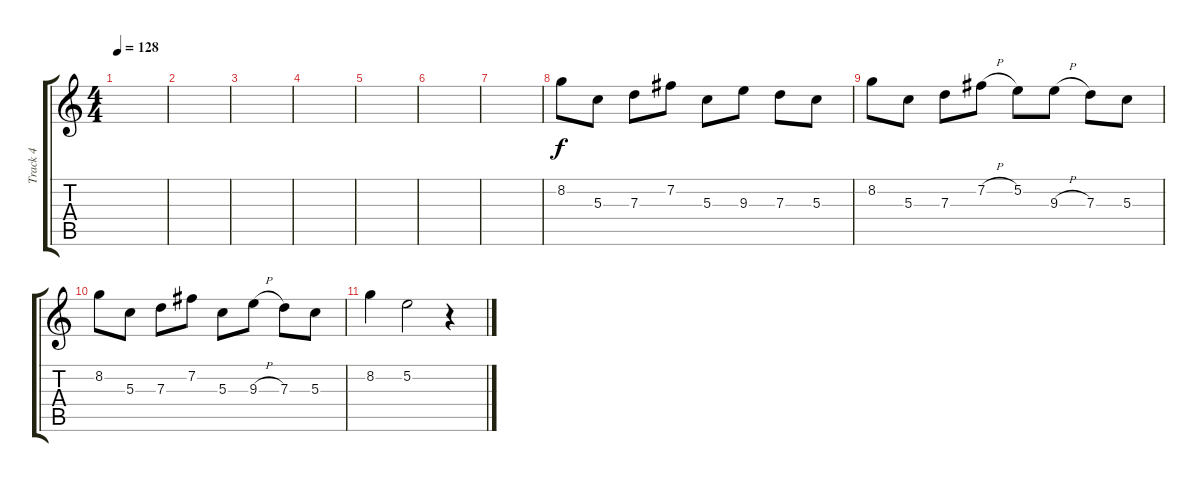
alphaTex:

\track ("Track 4" "Track 4") {instrument distortionguitar}
\staff {score tabs}
\tuning (E4 B3 G3 D3 A2 E2) {hide}
\ts (4 4)
\tempo 128
\clef g2
\ks c
|
|
|
|
|
|
|
8.2.8 5.3.8 7.3.8 7.2.8 5.3.8 9.3.8 7.3.8 5.3.8 |
8.2.8 5.3.8 7.3.8 7.2{h}.8 5.2.8 9.3{h}.8 7.3.8 5.3.8 |
8.2.8 5.3.8 7.3.8 7.2.8 5.3.8 9.3{h}.8 7.3.8 5.3.8 |
8.2.4 5.2.2 r.4
